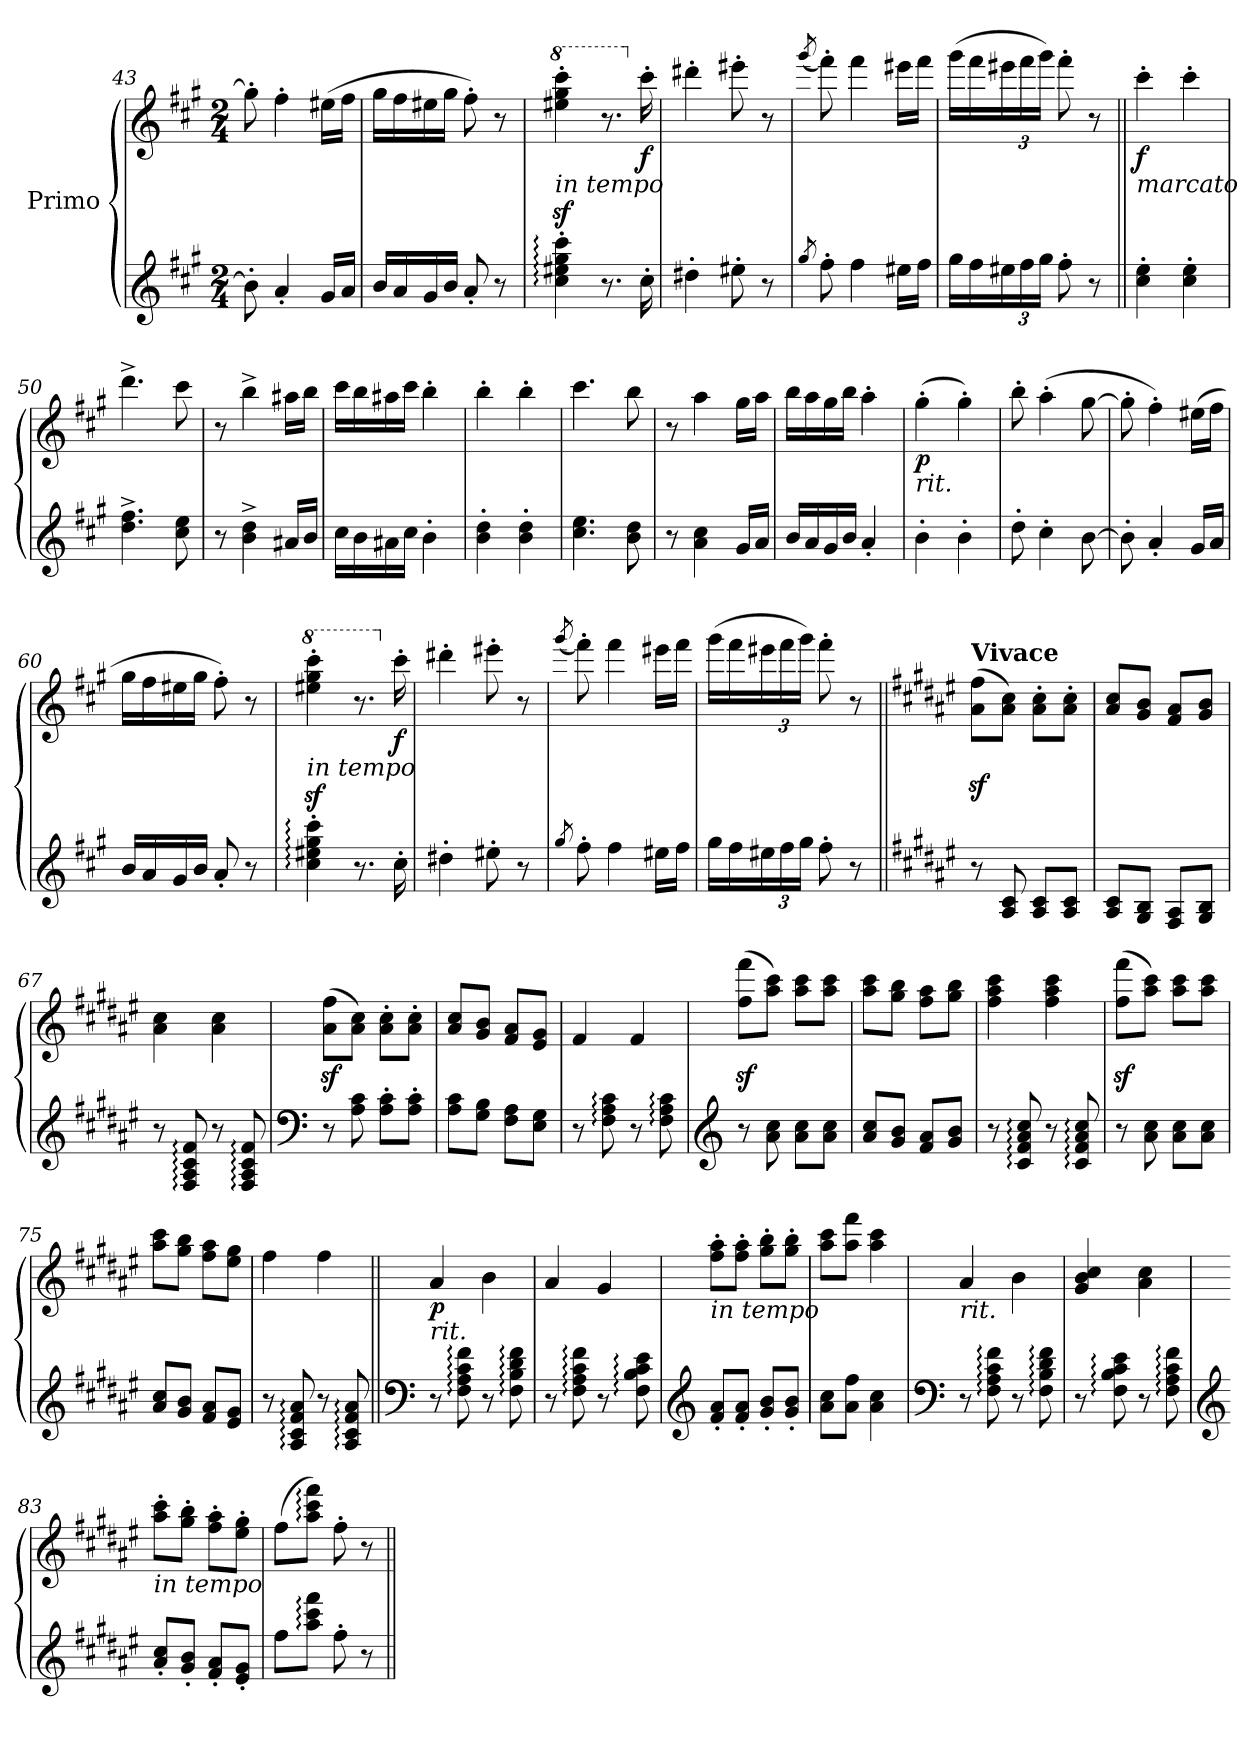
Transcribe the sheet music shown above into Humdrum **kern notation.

**kern	**kern	**dynam
*part1	*part1	*part1
*staff2	*staff1	*staff1/2
*I"Primo	*	*
*clefG2	*clefG2	*
*k[f#c#g#]	*k[f#c#g#]	*
*M2/4	*M2/4	*
=43	=43	=43
8b'\]	8gg#'\]	.
4a'/	4ff#'\	.
16g#/LL	(>16ee#X\LL	.
16a/JJ	16ff#\JJ	.
=44	=44	=44
16b/LL	16gg#\LL	.
16a/	16ff#\	.
16g#/	16ee#X\	.
16b/JJ	16gg#\JJ	.
8a'/	8ff#'\)	.
8r	8r	.
=45	=45	=45
*	*8va	*
!	!LO:TX:b:i:t=in tempo	!
4cc#\:' 4ee#X\:' 4gg#\:' 4ccc#\:'	4eee#X\z<' 4ggg#\z<' 4cccc#\z<'	.
8.r	8.r	.
*	*X8va	*
!	!	!LO:DY:b
16cc#'\	16ccc#'\	f
=46	=46	=46
4dd#X'\	4ddd#X'\	.
8ee#X'\	8eee#X'\	.
8r	8r	.
=47	=47	=47
8qgg#/	(<8qggg#/	.
8ff#'\	8fff#'\)	.
4ff#\	4fff#\	.
16ee#X\LL	16eee#X\LL	.
16ff#\JJ	16fff#\JJ	.
=48	=48	=48
16gg#\LL	(>16ggg#\LL	.
16ff#\	16fff#\	.
*Xbrackettup	*Xbrackettup	*
24ee#X\	24eee#X\	.
24ff#\	24fff#\	.
24gg#\JJ	24ggg#\JJ)	.
8ff#'\	8fff#'\	.
8r	8r	.
=49||	=49||	=49||
!	!LO:TX:b:i:t=marcato	!
!	!	!LO:DY:b
4cc#\' 4ee\'	4ccc#'\	f
4cc#\' 4ee\'	4ccc#'\	.
=50	=50	=50
4.dd\^ 4.ff#\^	4.ddd^\	.
8cc#\ 8ee\	8ccc#\	.
=51	=51	=51
8r	8r	.
4b\^ 4dd\^	4bb^\	.
16a#X/LL	16aa#X\LL	.
16b/JJ	16bb\JJ	.
!!LO:LB:g=z
=52	=52	=52
16cc#\LL	16ccc#\LL	.
16b\	16bb\	.
16a#X\	16aa#X\	.
16cc#\JJ	16ccc#\JJ	.
4b'\	4bb'\	.
=53	=53	=53
4b\' 4dd\'	4bb'\	.
4b\' 4dd\'	4bb'\	.
=54	=54	=54
4.cc#\ 4.ee\	4.ccc#\	.
8b\ 8dd\	8bb\	.
=55	=55	=55
8r	8r	.
4a\ 4cc#\	4aa\	.
16g#/LL	16gg#\LL	.
16a/JJ	16aa\JJ	.
=56	=56	=56
16b/LL	16bb\LL	.
16a/	16aa\	.
16g#/	16gg#\	.
16b/JJ	16bb\JJ	.
4a'/	4aa'\	.
=57	=57	=57
!	!LO:TX:b:i:t=rit.	!
!	!	!LO:DY:b
4b'\	(>4gg#'\	p
4b'\	4gg#'\)	.
=58	=58	=58
8dd'\	8bb'\	.
4cc#'\	(>4aa'\	.
[8b\	[8gg#\	.
=59	=59	=59
8b'\]	8gg#'\]	.
4a'/	4ff#'\)	.
16g#/LL	(>16ee#X\LL	.
16a/JJ	16ff#\JJ	.
=60	=60	=60
16b/LL	16gg#\LL	.
16a/	16ff#\	.
16g#/	16ee#X\	.
16b/JJ	16gg#\JJ	.
8a'/	8ff#'\)	.
8r	8r	.
=61	=61	=61
*	*8va	*
!	!LO:TX:b:i:t=in tempo	!
4cc#\:' 4ee#X\:' 4gg#\:' 4ccc#\:'	4eee#X\z<' 4ggg#\z<' 4cccc#\z<'	.
8.r	8.r	.
*	*X8va	*
!	!	!LO:DY:b
16cc#'\	16ccc#'\	f
=62	=62	=62
4dd#X'\	4ddd#X'\	.
8ee#X'\	8eee#X'\	.
8r	8r	.
=63	=63	=63
8qgg#/	(<8qggg#/	.
8ff#'\	8fff#'\)	.
4ff#\	4fff#\	.
16ee#X\LL	16eee#X\LL	.
16ff#\JJ	16fff#\JJ	.
!!LO:LB:g=z
=64	=64	=64
16gg#\LL	(>16ggg#\LL	.
16ff#\	16fff#\	.
24ee#X\	24eee#X\	.
24ff#\	24fff#\	.
24gg#\JJ	24ggg#\JJ)	.
8ff#'\	8fff#'\	.
8r	8r	.
=65||	=65||	=65||
*k[f#c#g#d#a#e#]	*k[f#c#g#d#a#e#]	*
!	!LO:TX:a:B:t=Vivace	!
8r	(>8a#\z< 8ff#\z<L	.
8A#/ 8c#/	8a#\ 8cc#\J)	.
8A#/ 8c#/L	8a#\' 8cc#\'L	.
8A#/ 8c#/J	8a#\' 8cc#\'J	.
=66	=66	=66
8A#/ 8c#/L	8a#/ 8cc#/L	.
8G#/ 8B/J	8g#/ 8b/J	.
8F#/ 8A#/L	8f#/ 8a#/L	.
8G#/ 8B/J	8g#/ 8b/J	.
=67	=67	=67
8r	4a#\ 4cc#\	.
8F#/: 8A#/: 8c#/: 8f#/:	.	.
8r	4a#\ 4cc#\	.
8F#/: 8A#/: 8c#/: 8f#/:	.	.
=68	=68	=68
*clefF4	*	*
8r	(>8a#\z< 8ff#\z<L	.
8A#\ 8c#\	8a#\ 8cc#\J)	.
8A#\' 8c#\'L	8a#\' 8cc#\'L	.
8A#\' 8c#\'J	8a#\' 8cc#\'J	.
=69	=69	=69
8A#\ 8c#\L	8a#/ 8cc#/L	.
8G#\ 8B\J	8g#/ 8b/J	.
8F#\ 8A#\L	8f#/ 8a#/L	.
8E#\ 8G#\J	8e#/ 8g#/J	.
=70	=70	=70
8r	4f#/	.
8F#\: 8A#\: 8c#\:	.	.
8r	4f#/	.
8F#\: 8A#\: 8c#\:	.	.
=71	=71	=71
*clefG2	*	*
8r	(>8ff#\z< 8fff#\z<L	.
8a#\ 8cc#\	8aa#\ 8ccc#\J)	.
8a#\ 8cc#\L	8aa#\ 8ccc#\L	.
8a#\ 8cc#\J	8aa#\ 8ccc#\J	.
=72	=72	=72
8a#/ 8cc#/L	8aa#\ 8ccc#\L	.
8g#/ 8b/J	8gg#\ 8bb\J	.
8f#/ 8a#/L	8ff#\ 8aa#\L	.
8g#/ 8b/J	8gg#\ 8bb\J	.
=73	=73	=73
8r	4ff#\ 4aa#\ 4ccc#\	.
8c#/: 8f#/: 8a#/: 8cc#/:	.	.
8r	4ff#\ 4aa#\ 4ccc#\	.
8c#/: 8f#/: 8a#/: 8cc#/:	.	.
!!LO:PB:g=z
=74	=74	=74
8r	(>8ff#\z< 8fff#\z<L	.
8a#\ 8cc#\	8aa#\ 8ccc#\J)	.
8a#\ 8cc#\L	8aa#\ 8ccc#\L	.
8a#\ 8cc#\J	8aa#\ 8ccc#\J	.
=75	=75	=75
8a#/ 8cc#/L	8aa#\ 8ccc#\L	.
8g#/ 8b/J	8gg#\ 8bb\J	.
8f#/ 8a#/L	8ff#\ 8aa#\L	.
8e#/ 8g#/J	8ee#\ 8gg#\J	.
=76	=76	=76
8r	4ff#\	.
8A#/: 8c#/: 8f#/: 8a#/:	.	.
8r	4ff#\	.
8A#/: 8c#/: 8f#/: 8a#/:	.	.
=77||	=77||	=77||
*clefF4	*	*
!	!LO:TX:b:i:t=rit.	!
!	!	!LO:DY:b
8r	4a#/	p
8F#\: 8A#\: 8c#\: 8f#\:	.	.
8r	4b\	.
8F#\: 8B\: 8d#\: 8f#\:	.	.
=78	=78	=78
8r	4a#/	.
8F#\: 8A#\: 8c#\: 8f#\:	.	.
8r	4g#/	.
8F#\: 8B\: 8c#\: 8e#\:	.	.
=79	=79	=79
*clefG2	*	*
!	!LO:TX:b:i:t=in tempo	!
8f#/' 8a#/'L	8ff#\' 8aa#\'L	.
8f#/' 8a#/'J	8ff#\' 8aa#\'J	.
8g#/' 8b/'L	8gg#\' 8bb\'L	.
8g#/' 8b/'J	8gg#\' 8bb\'J	.
=80	=80	=80
8a#\ 8cc#\L	8aa#\ 8ccc#\L	.
8a#\ 8ff#\J	8aa#\ 8fff#\J	.
4a#\ 4cc#\	4aa#\ 4ccc#\	.
=81	=81	=81
*clefF4	*	*
!	!LO:TX:b:i:t=rit.	!
8r	4a#/	.
8F#\: 8A#\: 8c#\: 8f#\:	.	.
8r	4b\	.
8F#\: 8B\: 8d#\: 8f#\:	.	.
=82	=82	=82
8r	4g#/ 4b/ 4cc#/	.
8F#\: 8B\: 8c#\: 8e#\:	.	.
8r	4a#\ 4cc#\	.
8F#\: 8A#\: 8c#\: 8f#\:	.	.
=83	=83	=83
*clefG2	*	*
!	!LO:TX:b:i:t=in tempo	!
8a#/' 8cc#/'L	8aa#\' 8ccc#\'L	.
8g#/' 8b/'J	8gg#\' 8bb\'J	.
8f#/' 8a#/'L	8ff#\' 8aa#\'L	.
8e#/' 8g#/'J	8ee#\' 8gg#\'J	.
=84	=84	=84
8ff#\L	(>8ff#\L	.
8aa#\: 8ccc#\: 8fff#\:J	8aa#\: 8ccc#\: 8fff#\:J)	.
8ff#'\	8ff#'\	.
8r	8r	.
=||	=||	=||
*-	*-	*-
